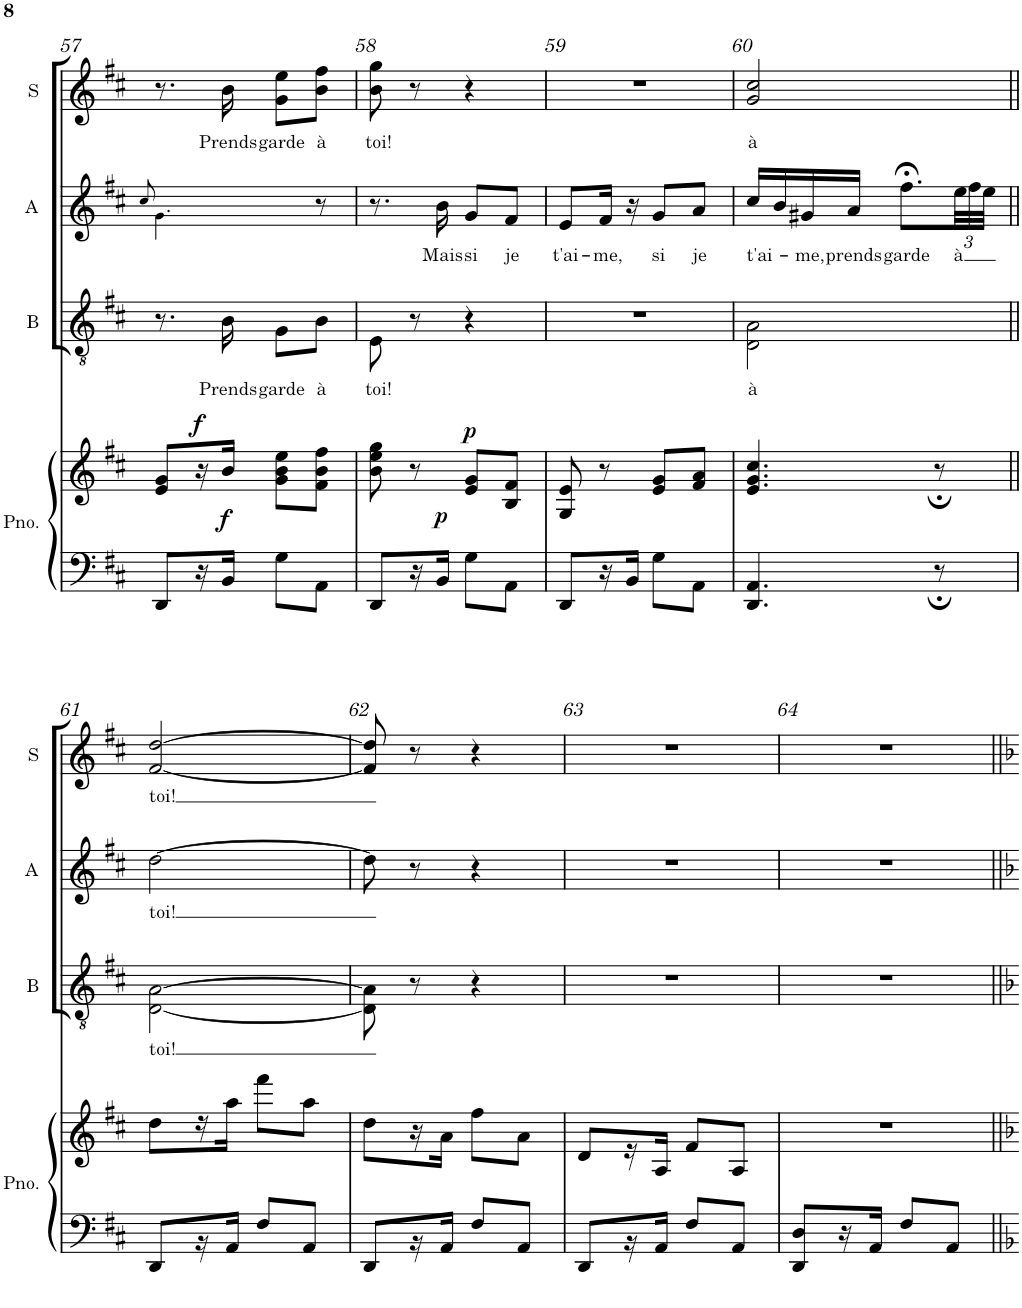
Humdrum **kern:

**kern	**kern	**dynam	**kern	**text	**kern	**text	**kern	**text
*part4	*part4	*part4	*part3	*part3	*part2	*part2	*part1	*part1
*staff5	*staff4	*staff4/5	*staff3	*staff3	*staff2	*staff2	*staff1	*staff1
*I"Piano	*	*	*I"Baritone	*	*I"Alto	*	*I"Soprano	*
*I'Pno.	*	*	*I'B	*	*I'A	*	*I'S	*
!!LO:PB:g=z
*clefF4	*clefG2	*	*clefGv2	*	*clefG2	*	*clefG2	*
*	*	*	*	*	*Trd4c7	*	*	*
*k[f#c#]	*k[f#c#]	*	*k[f#c#]	*	*k[f#c#]	*	*k[f#c#]	*
*D:	*D:	*	*D:	*	*D:	*	*D:	*
*M2/4	*M2/4	*	*M2/4	*	*M2/4	*	*M2/4	*
=57	=57	=57	=57	=57	=57	=57	=57	=57
.	.	.	.	.	8qcc#/	.	.	.
8DD/L	8e/ 8g/L	.	8.r	.	4.g\	.	8.r	.
!	!	!LO:DY:a	!	!	!	!	!	!
16r	16r	f	.	.	.	.	.	.
!	!	!LO:DY:a=2	!	!LO:LY:b	!	!	!	!LO:LY:b
16BB/JJ	16b/JJ	f	16B\	Prends	.	.	16b\	Prends
!	!	!	!	!LO:LY:b	!	!	!	!LO:LY:b
8G\L	8g\ 8b\ 8ee\L	.	8G\L	garde	.	.	8g\ 8ee\L	garde
!	!	!	!	!LO:LY:b	!	!	!	!LO:LY:b
8AA\J	8f#\ 8b\ 8ff#\J	.	8B\J	à	8r	.	8b\ 8ff#\J	à
=58	=58	=58	=58	=58	=58	=58	=58	=58
!	!	!	!	!LO:LY:b	!	!	!	!LO:LY:b
8DD/L	8b\ 8ee\ 8gg\	.	8E\	toi!	8.r	.	8b\ 8gg\	toi!
16r	8r	.	8r	.	.	.	8r	.
!	!	!LO:DY:a=2	!	!	!	!LO:LY:b	!	!
16BB/JJ	.	p	.	.	16b\	Mais	.	.
!	!	!LO:DY:a	!	!	!	!LO:LY:b	!	!
8G\L	8e/ 8g/L	p	4r	.	8g/L	si	4r	.
!	!	!	!	!	!	!LO:LY:b	!	!
8AA\J	8B/ 8f#/J	.	.	.	8f#/J	je	.	.
=59	=59	=59	=59	=59	=59	=59	=59	=59
!	!	!	!	!	!	!LO:LY:b	!	!
8DD/L	8G/ 8e/	.	2r	.	8e/L	t'ai-	2r	.
!	!	!	!	!	!	!LO:LY:b	!	!
16r	8r	.	.	.	16f#/Jk	-me,	.	.
16BB/JJ	.	.	.	.	16r	.	.	.
!	!	!	!	!	!	!LO:LY:b	!	!
8G\L	8e/ 8g/L	.	.	.	8g/L	si	.	.
!	!	!	!	!	!	!LO:LY:b	!	!
8AA\J	8f#/ 8a/J	.	.	.	8a/J	je	.	.
=60	=60	=60	=60	=60	=60	=60	=60	=60
!	!	!	!	!LO:LY:b	!	!LO:LY:b	!	!LO:LY:b
4.DD/ 4.AA/	4.e/ 4.g/ 4.cc#/	.	2D\ 2A\	à	16cc#/LL	t'ai-	2g/ 2cc#/	à
.	.	.	.	.	16b/	.	.	.
!	!	!	!	!	!	!LO:LY:b	!	!
.	.	.	.	.	16g#X/	-me,	.	.
!	!	!	!	!	!	!LO:LY:b	!	!
.	.	.	.	.	16a/JJ	prends	.	.
!	!	!	!	!	!	!LO:LY:b	!	!
.	.	.	.	.	8.ff#;<\L	garde	.	.
8r;	8r;	.	.	.	.	.	.	.
*	*	*	*	*	*Xbrackettup	*	*	*
!	!	!	!	!	!	!LO:LY:b	!	!
.	.	.	.	.	48ee\LL	à	.	.
.	.	.	.	.	48ff#\	.	.	.
.	.	.	.	.	48ee\JJJ	.	.	.
!!LO:LB:g=z
=61||	=61||	=61||	=61||	=61||	=61||	=61||	=61||	=61||
!	!	!	!	!LO:LY:b	!	!LO:LY:b	!	!LO:LY:b
8DD/L	8dd\L	.	[2D\ [2A\	toi!	[2dd\	toi!	[2f#/ [2dd/	toi!
16r	16r	.	.	.	.	.	.	.
16AA/JJ	16aa\JJ	.	.	.	.	.	.	.
8F#/L	8fff#\L	.	.	.	.	.	.	.
8AA/J	8aa\J	.	.	.	.	.	.	.
=62	=62	=62	=62	=62	=62	=62	=62	=62
8DD/L	8dd\L	.	8D\] 8A\]	.	8dd\]	.	8f#/] 8dd/]	.
16r	16r	.	8r	.	8r	.	8r	.
16AA/JJ	16a\JJ	.	.	.	.	.	.	.
8F#/L	8ff#\L	.	4r	.	4r	.	4r	.
8AA/J	8a\J	.	.	.	.	.	.	.
=63	=63	=63	=63	=63	=63	=63	=63	=63
8DD/L	8d/L	.	2r	.	2r	.	2r	.
16r	16r	.	.	.	.	.	.	.
16AA/JJ	16A/JJ	.	.	.	.	.	.	.
8F#/L	8f#/L	.	.	.	.	.	.	.
8AA/J	8A/J	.	.	.	.	.	.	.
=64	=64	=64	=64	=64	=64	=64	=64	=64
8DD/ 8D/L	2r	.	2r	.	2r	.	2r	.
16r	.	.	.	.	.	.	.	.
16AA/JJ	.	.	.	.	.	.	.	.
8F#/L	.	.	.	.	.	.	.	.
8AA/J	.	.	.	.	.	.	.	.
=||	=||	=||	=||	=||	=||	=||	=||	=||
*-	*-	*-	*-	*-	*-	*-	*-	*-
